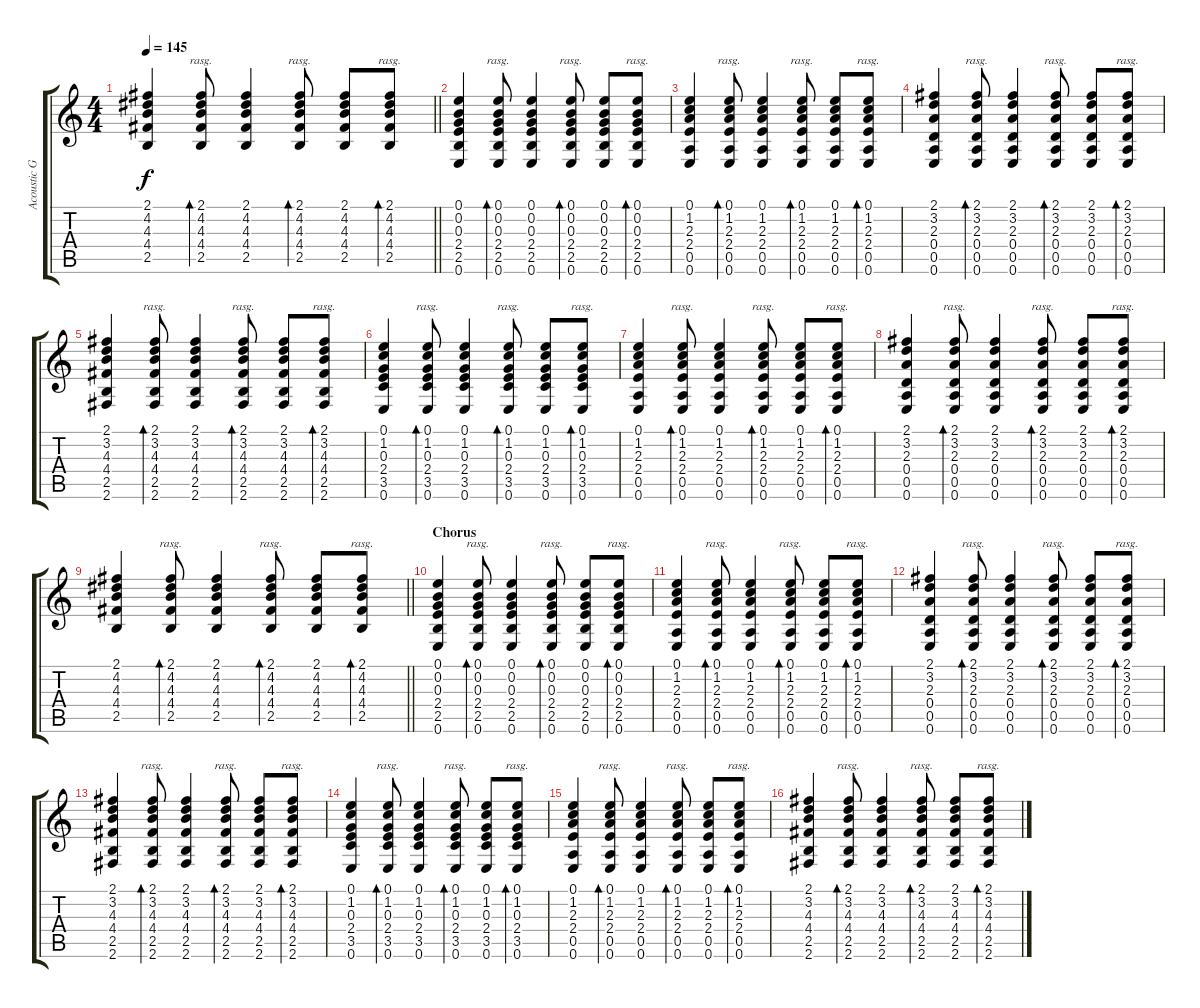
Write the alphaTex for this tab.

\track ("Acoustic Guitar (Steel)" "Acoustic G") {instrument acousticguitarsteel}
\staff {score tabs}
\tuning (E4 B3 G3 D3 A2 E2) {hide}
\ts (4 4)
\tempo 145
\clef g2
\barLineRight lightlight
\ks c
(2.1 4.2 4.3 4.4 2.5).4{dy f} (2.1 4.2 4.3 4.4 2.5).8{bd 30 rasg ii} (2.1 4.2 4.3 4.4 2.5).4 (2.1 4.2 4.3 4.4 2.5).8{bd 30 rasg ii} (2.1 4.2 4.3 4.4 2.5).8 (2.1 4.2 4.3 4.4 2.5).8{bd 30 rasg ii} |
(0.1 0.2 0.3 2.4 2.5 0.6).4 (0.1 0.2 0.3 2.4 2.5 0.6).8{bd 30 rasg ii} (0.1 0.2 0.3 2.4 2.5 0.6).4 (0.1 0.2 0.3 2.4 2.5 0.6).8{bd 30 rasg ii} (0.1 0.2 0.3 2.4 2.5 0.6).8 (0.1 0.2 0.3 2.4 2.5 0.6).8{bd 30 rasg ii} |
(0.1 1.2 2.3 2.4 0.5 0.6).4 (0.1 1.2 2.3 2.4 0.5 0.6).8{bd 30 rasg ii} (0.1 1.2 2.3 2.4 0.5 0.6).4 (0.1 1.2 2.3 2.4 0.5 0.6).8{bd 30 rasg ii} (0.1 1.2 2.3 2.4 0.5 0.6).8 (0.1 1.2 2.3 2.4 0.5 0.6).8{bd 30 rasg ii} |
(2.1 3.2 2.3 0.4 0.5 0.6).4 (2.1 3.2 2.3 0.4 0.5 0.6).8{bd 30 rasg ii} (2.1 3.2 2.3 0.4 0.5 0.6).4 (2.1 3.2 2.3 0.4 0.5 0.6).8{bd 30 rasg ii} (2.1 3.2 2.3 0.4 0.5 0.6).8 (2.1 3.2 2.3 0.4 0.5 0.6).8{bd 30 rasg ii} |
(2.1 3.2 4.3 4.4 2.5 2.6).4 (2.1 3.2 4.3 4.4 2.5 2.6).8{bd 30 rasg ii} (2.1 3.2 4.3 4.4 2.5 2.6).4 (2.1 3.2 4.3 4.4 2.5 2.6).8{bd 30 rasg ii} (2.1 3.2 4.3 4.4 2.5 2.6).8 (2.1 3.2 4.3 4.4 2.5 2.6).8{bd 30 rasg ii} |
(0.1 1.2 0.3 2.4 3.5 0.6).4 (0.1 1.2 0.3 2.4 3.5 0.6).8{bd 30 rasg ii} (0.1 1.2 0.3 2.4 3.5 0.6).4 (0.1 1.2 0.3 2.4 3.5 0.6).8{bd 30 rasg ii} (0.1 1.2 0.3 2.4 3.5 0.6).8 (0.1 1.2 0.3 2.4 3.5 0.6).8{bd 30 rasg ii} |
(0.1 1.2 2.3 2.4 0.5 0.6).4 (0.1 1.2 2.3 2.4 0.5 0.6).8{bd 30 rasg ii} (0.1 1.2 2.3 2.4 0.5 0.6).4 (0.1 1.2 2.3 2.4 0.5 0.6).8{bd 30 rasg ii} (0.1 1.2 2.3 2.4 0.5 0.6).8 (0.1 1.2 2.3 2.4 0.5 0.6).8{bd 30 rasg ii} |
(2.1 3.2 2.3 0.4 0.5 0.6).4 (2.1 3.2 2.3 0.4 0.5 0.6).8{bd 30 rasg ii} (2.1 3.2 2.3 0.4 0.5 0.6).4 (2.1 3.2 2.3 0.4 0.5 0.6).8{bd 30 rasg ii} (2.1 3.2 2.3 0.4 0.5 0.6).8 (2.1 3.2 2.3 0.4 0.5 0.6).8{bd 30 rasg ii} |
\barLineRight lightlight
(2.1 4.2 4.3 4.4 2.5).4 (2.1 4.2 4.3 4.4 2.5).8{bd 30 rasg ii} (2.1 4.2 4.3 4.4 2.5).4 (2.1 4.2 4.3 4.4 2.5).8{bd 30 rasg ii} (2.1 4.2 4.3 4.4 2.5).8 (2.1 4.2 4.3 4.4 2.5).8{bd 30 rasg ii} |
\section ("" "Chorus")
(0.1 0.2 0.3 2.4 2.5 0.6).4 (0.1 0.2 0.3 2.4 2.5 0.6).8{bd 30 rasg ii} (0.1 0.2 0.3 2.4 2.5 0.6).4 (0.1 0.2 0.3 2.4 2.5 0.6).8{bd 30 rasg ii} (0.1 0.2 0.3 2.4 2.5 0.6).8 (0.1 0.2 0.3 2.4 2.5 0.6).8{bd 30 rasg ii} |
(0.1 1.2 2.3 2.4 0.5 0.6).4 (0.1 1.2 2.3 2.4 0.5 0.6).8{bd 30 rasg ii} (0.1 1.2 2.3 2.4 0.5 0.6).4 (0.1 1.2 2.3 2.4 0.5 0.6).8{bd 30 rasg ii} (0.1 1.2 2.3 2.4 0.5 0.6).8 (0.1 1.2 2.3 2.4 0.5 0.6).8{bd 30 rasg ii} |
(2.1 3.2 2.3 0.4 0.5 0.6).4 (2.1 3.2 2.3 0.4 0.5 0.6).8{bd 30 rasg ii} (2.1 3.2 2.3 0.4 0.5 0.6).4 (2.1 3.2 2.3 0.4 0.5 0.6).8{bd 30 rasg ii} (2.1 3.2 2.3 0.4 0.5 0.6).8 (2.1 3.2 2.3 0.4 0.5 0.6).8{bd 30 rasg ii} |
(2.1 3.2 4.3 4.4 2.5 2.6).4 (2.1 3.2 4.3 4.4 2.5 2.6).8{bd 30 rasg ii} (2.1 3.2 4.3 4.4 2.5 2.6).4 (2.1 3.2 4.3 4.4 2.5 2.6).8{bd 30 rasg ii} (2.1 3.2 4.3 4.4 2.5 2.6).8 (2.1 3.2 4.3 4.4 2.5 2.6).8{bd 30 rasg ii} |
(0.1 1.2 0.3 2.4 3.5 0.6).4 (0.1 1.2 0.3 2.4 3.5 0.6).8{bd 30 rasg ii} (0.1 1.2 0.3 2.4 3.5 0.6).4 (0.1 1.2 0.3 2.4 3.5 0.6).8{bd 30 rasg ii} (0.1 1.2 0.3 2.4 3.5 0.6).8 (0.1 1.2 0.3 2.4 3.5 0.6).8{bd 30 rasg ii} |
(0.1 1.2 2.3 2.4 0.5 0.6).4 (0.1 1.2 2.3 2.4 0.5 0.6).8{bd 30 rasg ii} (0.1 1.2 2.3 2.4 0.5 0.6).4 (0.1 1.2 2.3 2.4 0.5 0.6).8{bd 30 rasg ii} (0.1 1.2 2.3 2.4 0.5 0.6).8 (0.1 1.2 2.3 2.4 0.5 0.6).8{bd 30 rasg ii} |
(2.1 3.2 4.3 4.4 2.5 2.6).4 (2.1 3.2 4.3 4.4 2.5 2.6).8{bd 30 rasg ii} (2.1 3.2 4.3 4.4 2.5 2.6).4 (2.1 3.2 4.3 4.4 2.5 2.6).8{bd 30 rasg ii} (2.1 3.2 4.3 4.4 2.5 2.6).8 (2.1 3.2 4.3 4.4 2.5 2.6).8{bd 30 rasg ii}
